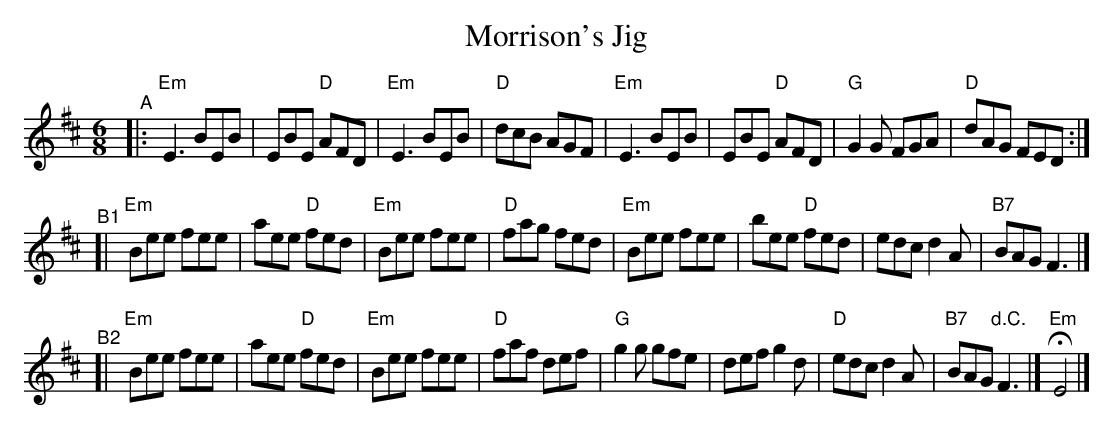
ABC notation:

X:1
T: Morrison's Jig
M: 6/8
K: Edor
"^A"|:\
"Em"E3 BEB | EBE "D"AFD | "Em"E3 BEB | "D"dcB AGF |\
"Em"E3 BEB | EBE "D"AFD | "G"G2G FGA | "D"dAG FED :|
"^B1"[|\
"Em"Bee fee | aee "D"fed | "Em"Bee fee | "D"fag fed |\
"Em"Bee fee | bee "D"fed | edc d2A | "B7"BAG F3 |]
"^B2"[|\
"Em"Bee fee | aee "D"fed | "Em"Bee fee | "D"faf def |\
"G"g2g gfe | def g2d | "D"edc d2A | "B7"BAG "d.C."F3 |] "Em"HE4 |]
